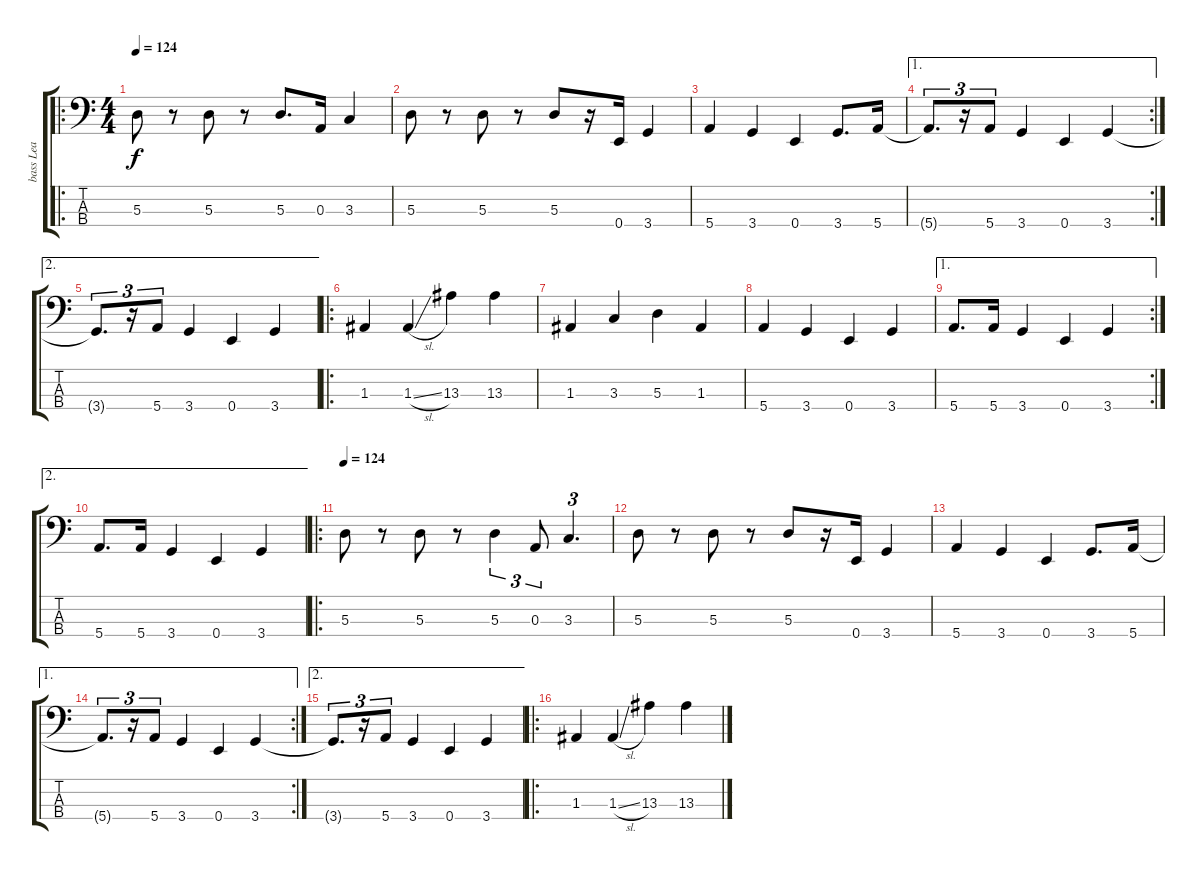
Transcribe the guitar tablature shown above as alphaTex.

\track ("bass Lea" "bass Lea") {instrument electricbasspick}
\staff {score tabs}
\tuning (G2 D2 A1 E1) {hide}
\ro
\ts (4 4)
\tempo 124
\clef f4
\ks c
5.3.8{dy f} r.8 5.3.8 r.8 5.3.8{d} 0.3.16 3.3.4 |
5.3.8 r.8 5.3.8 r.8 5.3.8 r.16 0.4.16 3.4.4 |
5.4.4 3.4.4 0.4.4 3.4.8{d} 5.4.16 |
\ae 1
\rc 2
5.4{t}.8{d tu (3 2)} r.16{tu (3 2)} 5.4.8{tu (3 2)} 3.4.4 0.4.4 3.4.4 |
\ae 2
3.4{t}.8{d tu (3 2)} r.16{tu (3 2)} 5.4.8{tu (3 2)} 3.4.4 0.4.4 3.4.4 |
\ro
1.3.4 1.3{sl}.4 13.3.4 13.3.4 |
1.3.4 3.3.4 5.3.4 1.3.4 |
5.4.4 3.4.4 0.4.4 3.4.4 |
\ae 1
\rc 2
5.4.8{d} 5.4.16 3.4.4 0.4.4 3.4.4 |
\ae 2
5.4.8{d} 5.4.16 3.4.4 0.4.4 3.4.4 |
\ro
\tempo 124
5.3.8 r.8 5.3.8 r.8 5.3.4{tu (3 2)} 0.3.8{tu (3 2)} 3.3.4{d tu (3 2)} |
5.3.8 r.8 5.3.8 r.8 5.3.8 r.16 0.4.16 3.4.4 |
5.4.4 3.4.4 0.4.4 3.4.8{d} 5.4.16 |
\ae 1
\rc 2
5.4{t}.8{d tu (3 2)} r.16{tu (3 2)} 5.4.8{tu (3 2)} 3.4.4 0.4.4 3.4.4 |
\ae 2
3.4{t}.8{d tu (3 2)} r.16{tu (3 2)} 5.4.8{tu (3 2)} 3.4.4 0.4.4 3.4.4 |
\ro
1.3.4 1.3{sl}.4 13.3.4 13.3.4
